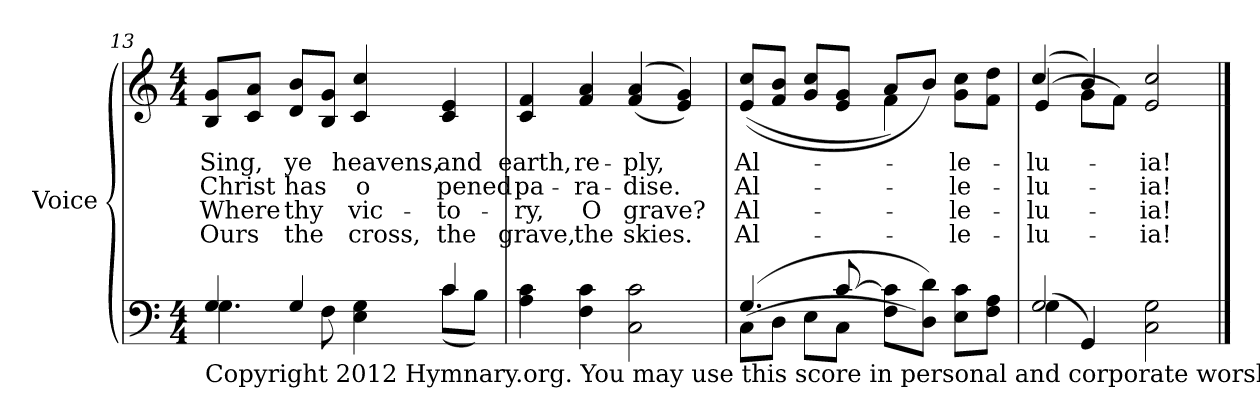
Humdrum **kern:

**kern	**kern	**text	**text	**text	**text
*part2	*part1	*part1	*part1	*part1	*part1
*staff2	*staff1	*staff1	*staff1	*staff1	*staff1
*I"Voice	*I"Voice	*	*	*	*
*I'Voice	*I'Voice	*	*	*	*
!!LO:LB:g=z
*clefF4	*clefG2	*	*	*	*
*k[]	*k[]	*	*	*	*
*C:	*C:	*	*	*	*
*M4/4	*M4/4	*	*	*	*
=13	=13	=13	=13	=13	=13
*^	*	*	*	*	*
!LO:TX:b:t=Copyright 2012 Hymnary.org. You may use this score in personal and corporate worship settings. Commercial use and republication are prohibited without written consent.	!	!	!	!	!	!
!	!	!	!LO:LY:b:color=#000000	!LO:LY:b:color=#000000	!LO:LY:b:color=#000000	!LO:LY:b:color=#000000
4Gi/	4.Gi\	8Bi/ 8gi/L	Sing,	Christ	Where	Ours
.	.	8ci/ 8ai/J	.	.	.	.
!	!	!	!LO:LY:b:color=#000000	!LO:LY:b:color=#000000	!LO:LY:b:color=#000000	!LO:LY:b:color=#000000
4Gi/	.	8di/ 8bi/L	ye	has	thy	the
.	8Fi\	8Bi/ 8gi/J	.	.	.	.
!	!	!	!LO:LY:b:color=#000000	!LO:LY:b:color=#000000	!LO:LY:b:color=#000000	!LO:LY:b:color=#000000
4Ei\ 4Gi	4ryy	4ci/ 4cci	heavens,	o	vic-	cross,
!	!	!	!LO:LY:b:color=#000000	!LO:LY:b:color=#000000	!LO:LY:b:color=#000000	!LO:LY:b:color=#000000
4ci/	(8ci\L	4ci/ 4ei	and	pened	-to-	the
.	8Bi\J)	.	.	.	.	.
*v	*v	*	*	*	*	*
=14	=14	=14	=14	=14	=14
*^	*	*	*	*	*
!	!	!	!LO:LY:b:color=#000000	!LO:LY:b:color=#000000	!LO:LY:b:color=#000000	!LO:LY:b:color=#000000
*v	*v	*	*	*	*	*
4Ai\ 4ci	4ci/ 4fi	earth,	pa-	-ry,	grave,
!	!	!LO:LY:b:color=#000000	!LO:LY:b:color=#000000	!LO:LY:b:color=#000000	!LO:LY:b:color=#000000
4Fi\ 4ci	4fi/ 4ai	re-	-ra-	O	the
!	!	!LO:LY:b:color=#000000	!LO:LY:b:color=#000000	!LO:LY:b:color=#000000	!LO:LY:b:color=#000000
2Ci\ 2ci	((4fi/ 4ai	-ply,	-dise.	grave?	skies.
.	4ei/ 4gi))	.	.	.	.
=15	=15	=15	=15	=15	=15
*^	*	*	*	*	*
!	!	!	!LO:LY:b:color=#000000	!LO:LY:b:color=#000000	!LO:LY:b:color=#000000	!LO:LY:b:color=#000000
*	*	*^	*	*	*	*
(4.Gi/	(8Ci\L	((8ei/ 8cci/L	8ryy	Al-	Al-	Al-	Al-
.	8Di\J	8fi/ 8bi/J	8ryy	.	.	.	.
.	8Ei\L	8gi/ 8cci/L	4ryy	.	.	.	.
[8ci/	8Ci\J	8ei/ 8gi/J	.	.	.	.	.
8Fi\ 8ci]\L	8ryy	8ai/L)	4fi\	.	.	.	.
8Di\ 8di\J)	8Di\yy)	8bi/J)	.	.	.	.	.
!	!	!	!	!LO:LY:b:color=#000000	!LO:LY:b:color=#000000	!LO:LY:b:color=#000000	!LO:LY:b:color=#000000
8Ei\ 8ci\L	4ryy	8gi\ 8cci\L	4ryy	-le-	-le-	-le-	-le-
8Fi\ 8Ai\J	.	8fi\ 8ddi\J	.	.	.	.	.
=16	=16	=16	=16	=16	=16	=16	=16
!	!	!	!	!LO:LY:b:color=#000000	!LO:LY:b:color=#000000	!LO:LY:b:color=#000000	!LO:LY:b:color=#000000
2Gi/	(4Gi\	(4cci/	(4ei/	-lu-	-lu-	-lu-	-lu-
.	4GGi/)	4bi/)	8gi\L	.	.	.	.
.	.	.	8fi\J)	.	.	.	.
!	!	!	!	!LO:LY:b:color=#000000	!LO:LY:b:color=#000000	!LO:LY:b:color=#000000	!LO:LY:b:color=#000000
2Ci\ 2Gi	2ryy	2ei/ 2cci	2ryy	-ia!	-ia!	-ia!	-ia!
*v	*v	*	*	*	*	*	*
*	*v	*v	*	*	*	*
==	==	==	==	==	==
*-	*-	*-	*-	*-	*-
